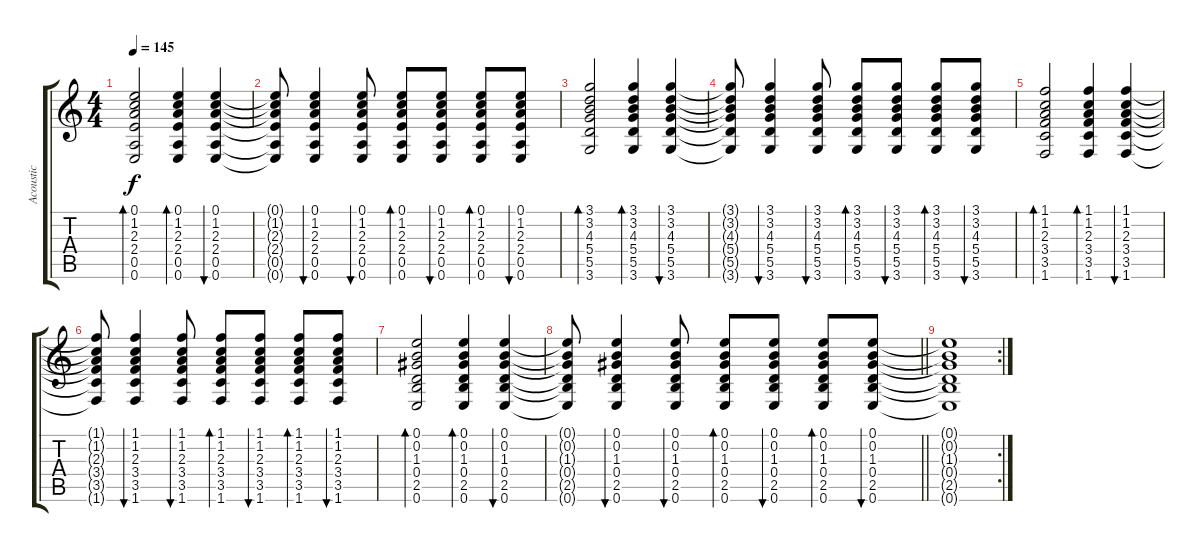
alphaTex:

\track ("Acoustic" "Acoustic") {instrument acousticguitarsteel}
\staff {score tabs}
\tuning (E4 B3 G3 D3 A2 E2) {hide}
\ts (4 4)
\tempo 145
\clef g2
\ks c
(0.1 1.2 2.3 2.4 0.5 0.6).2{bd 60 dy f} (0.1 1.2 2.3 2.4 0.5 0.6).4{bd 60} (0.1 1.2 2.3 2.4 0.5 0.6).4{bu 60} |
(0.1{t} 1.2{t} 2.3{t} 2.4{t} 0.5{t} 0.6{t}).8 (0.1 1.2 2.3 2.4 0.5 0.6).4{bu 60} (0.1 1.2 2.3 2.4 0.5 0.6).8{bu 60} (0.1 1.2 2.3 2.4 0.5 0.6).8{bd 60} (0.1 1.2 2.3 2.4 0.5 0.6).8{bu 60} (0.1 1.2 2.3 2.4 0.5 0.6).8{bd 60} (0.1 1.2 2.3 2.4 0.5 0.6).8{bu 60} |
(3.1 3.2 4.3 5.4 5.5 3.6).2{bd 60} (3.1 3.2 4.3 5.4 5.5 3.6).4{bd 60} (3.1 3.2 4.3 5.4 5.5 3.6).4{bu 60} |
(3.1{t} 3.2{t} 4.3{t} 5.4{t} 5.5{t} 3.6{t}).8 (3.1 3.2 4.3 5.4 5.5 3.6).4{bu 60} (3.1 3.2 4.3 5.4 5.5 3.6).8{bu 60} (3.1 3.2 4.3 5.4 5.5 3.6).8{bd 60} (3.1 3.2 4.3 5.4 5.5 3.6).8{bu 60} (3.1 3.2 4.3 5.4 5.5 3.6).8{bd 60} (3.1 3.2 4.3 5.4 5.5 3.6).8{bu 60} |
(1.1 1.2 2.3 3.4 3.5 1.6).2{bd 60} (1.1 1.2 2.3 3.4 3.5 1.6).4{bd 60} (1.1 1.2 2.3 3.4 3.5 1.6).4{bu 60} |
(1.1{t} 1.2{t} 2.3{t} 3.4{t} 3.5{t} 1.6{t}).8 (1.1 1.2 2.3 3.4 3.5 1.6).4{bu 60} (1.1 1.2 2.3 3.4 3.5 1.6).8{bu 60} (1.1 1.2 2.3 3.4 3.5 1.6).8{bd 60} (1.1 1.2 2.3 3.4 3.5 1.6).8{bu 60} (1.1 1.2 2.3 3.4 3.5 1.6).8{bd 60} (1.1 1.2 2.3 3.4 3.5 1.6).8{bu 60} |
(0.1 0.2 1.3 0.4 2.5 0.6).2{bd 60} (0.1 0.2 1.3 0.4 2.5 0.6).4{bd 60} (0.1 0.2 1.3 0.4 2.5 0.6).4{bu 60} |
\barLineRight lightlight
(0.1{t} 0.2{t} 1.3{t} 0.4{t} 2.5{t} 0.6{t}).8 (0.1 0.2 1.3 0.4 2.5 0.6).4{bu 60} (0.1 0.2 1.3 0.4 2.5 0.6).8{bu 60} (0.1 0.2 1.3 0.4 2.5 0.6).8{bd 60} (0.1 0.2 1.3 0.4 2.5 0.6).8{bu 60} (0.1 0.2 1.3 0.4 2.5 0.6).8{bd 60} (0.1 0.2 1.3 0.4 2.5 0.6).8{bu 60} |
\rc 2
(0.1{t} 0.2{t} 1.3{t} 0.4{t} 2.5{t} 0.6{t}).1
